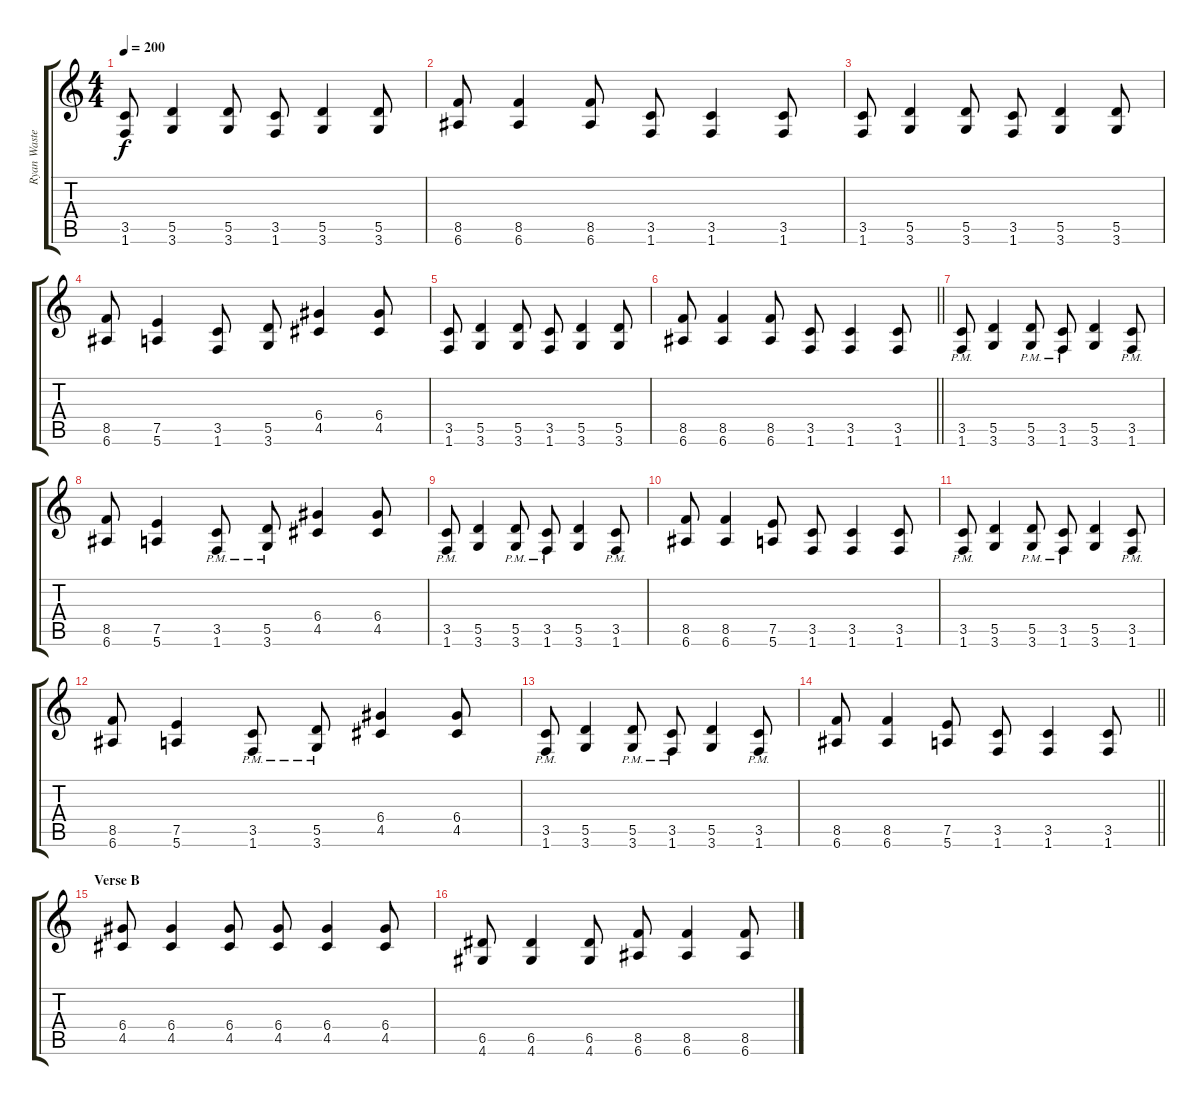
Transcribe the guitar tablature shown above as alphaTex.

\track ("Ryan Waste (Left)" "Ryan Waste") {instrument distortionguitar}
\staff {score tabs}
\tuning (E4 B3 G3 D3 A2 E2) {hide}
\ts (4 4)
\tempo 200
\clef g2
\ks c
(3.5 1.6).8{dy f} (5.5 3.6).4 (5.5 3.6).8 (3.5 1.6).8 (5.5 3.6).4 (5.5 3.6).8 |
(8.5 6.6).8 (8.5 6.6).4 (8.5 6.6).8 (3.5 1.6).8 (3.5 1.6).4 (3.5 1.6).8 |
(3.5 1.6).8 (5.5 3.6).4 (5.5 3.6).8 (3.5 1.6).8 (5.5 3.6).4 (5.5 3.6).8 |
(8.5 6.6).8 (7.5 5.6).4 (3.5 1.6).8 (5.5 3.6).8 (6.4 4.5).4 (6.4 4.5).8 |
(3.5 1.6).8 (5.5 3.6).4 (5.5 3.6).8 (3.5 1.6).8 (5.5 3.6).4 (5.5 3.6).8 |
\barLineRight lightlight
(8.5 6.6).8 (8.5 6.6).4 (8.5 6.6).8 (3.5 1.6).8 (3.5 1.6).4 (3.5 1.6).8 |
(3.5{pm} 1.6{pm}).8 (5.5 3.6).4 (5.5{pm} 3.6{pm}).8 (3.5{pm} 1.6{pm}).8 (5.5 3.6).4 (3.5{pm} 1.6{pm}).8 |
(8.5 6.6).8 (7.5 5.6).4 (3.5{pm} 1.6{pm}).8 (5.5{pm} 3.6{pm}).8 (6.4 4.5).4 (6.4 4.5).8 |
(3.5{pm} 1.6{pm}).8 (5.5 3.6).4 (5.5{pm} 3.6{pm}).8 (3.5{pm} 1.6{pm}).8 (5.5 3.6).4 (3.5{pm} 1.6{pm}).8 |
(8.5 6.6).8 (8.5 6.6).4 (7.5 5.6).8 (3.5 1.6).8 (3.5 1.6).4 (3.5 1.6).8 |
(3.5{pm} 1.6{pm}).8 (5.5 3.6).4 (5.5{pm} 3.6{pm}).8 (3.5{pm} 1.6{pm}).8 (5.5 3.6).4 (3.5{pm} 1.6{pm}).8 |
(8.5 6.6).8 (7.5 5.6).4 (3.5{pm} 1.6{pm}).8 (5.5{pm} 3.6{pm}).8 (6.4 4.5).4 (6.4 4.5).8 |
(3.5{pm} 1.6{pm}).8 (5.5 3.6).4 (5.5{pm} 3.6{pm}).8 (3.5{pm} 1.6{pm}).8 (5.5 3.6).4 (3.5{pm} 1.6{pm}).8 |
\barLineRight lightlight
(8.5 6.6).8 (8.5 6.6).4 (7.5 5.6).8 (3.5 1.6).8 (3.5 1.6).4 (3.5 1.6).8 |
\section ("" "Verse B")
(6.4 4.5).8 (6.4 4.5).4 (6.4 4.5).8 (6.4 4.5).8 (6.4 4.5).4 (6.4 4.5).8 |
(6.5 4.6).8 (6.5 4.6).4 (6.5 4.6).8 (8.5 6.6).8 (8.5 6.6).4 (8.5 6.6).8
